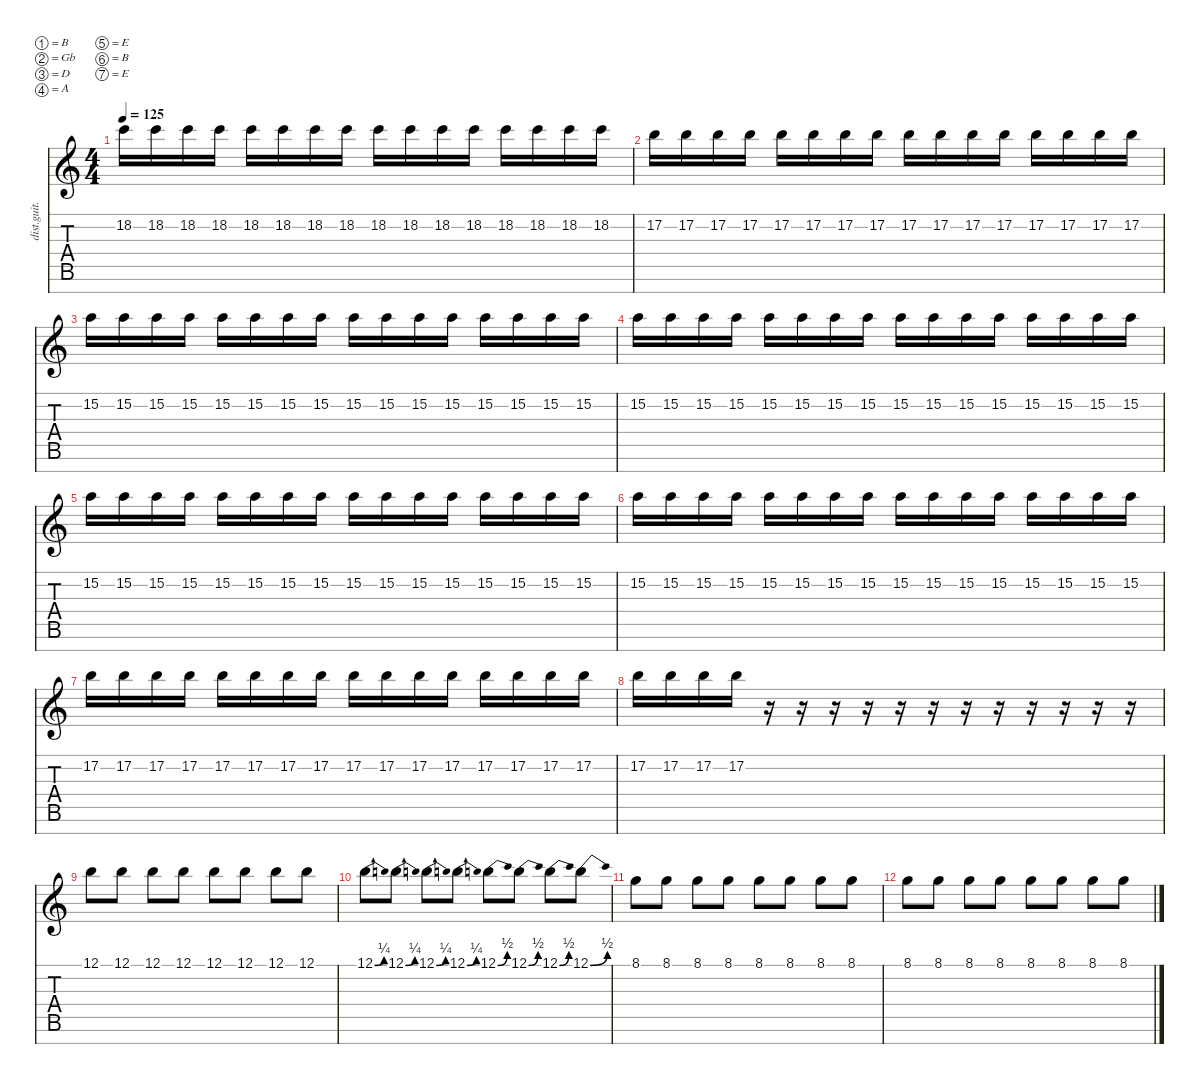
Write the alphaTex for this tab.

\defaultSystemsLayout 4
\hideDynamics
\bracketExtendMode nobrackets
\otherSystemsTrackNameOrientation horizontal
\track ("lead" "dist.guit.") {instrument distortionguitar}
\staff {score tabs}
\tuning (B3 Gb3 D3 A2 E2 B1 E1)
\ts (4 4)
\tempo 125
\clef g2
\ks c
18.2.16{dy mf beam Down} 18.2.16{beam Down} 18.2.16{beam Down} 18.2.16{beam Down} 18.2.16{beam Down} 18.2.16{beam Down} 18.2.16{beam Down} 18.2.16{beam Down} 18.2.16{beam Down} 18.2.16{beam Down} 18.2.16{beam Down} 18.2.16{beam Down} 18.2.16{beam Down} 18.2.16{beam Down} 18.2.16{beam Down} 18.2.16{beam Down} |
17.2.16{beam Down} 17.2.16{beam Down} 17.2.16{beam Down} 17.2.16{beam Down} 17.2.16{beam Down} 17.2.16{beam Down} 17.2.16{beam Down} 17.2.16{beam Down} 17.2.16{beam Down} 17.2.16{beam Down} 17.2.16{beam Down} 17.2.16{beam Down} 17.2.16{beam Down} 17.2.16{beam Down} 17.2.16{beam Down} 17.2.16{beam Down} |
15.2.16{beam Down} 15.2.16{beam Down} 15.2.16{beam Down} 15.2.16{beam Down} 15.2.16{beam Down} 15.2.16{beam Down} 15.2.16{beam Down} 15.2.16{beam Down} 15.2.16{beam Down} 15.2.16{beam Down} 15.2.16{beam Down} 15.2.16{beam Down} 15.2.16{beam Down} 15.2.16{beam Down} 15.2.16{beam Down} 15.2.16{beam Down} |
15.2.16{beam Down} 15.2.16{beam Down} 15.2.16{beam Down} 15.2.16{beam Down} 15.2.16{beam Down} 15.2.16{beam Down} 15.2.16{beam Down} 15.2.16{beam Down} 15.2.16{beam Down} 15.2.16{beam Down} 15.2.16{beam Down} 15.2.16{beam Down} 15.2.16{beam Down} 15.2.16{beam Down} 15.2.16{beam Down} 15.2.16{beam Down} |
15.2.16{beam Down} 15.2.16{beam Down} 15.2.16{beam Down} 15.2.16{beam Down} 15.2.16{beam Down} 15.2.16{beam Down} 15.2.16{beam Down} 15.2.16{beam Down} 15.2.16{beam Down} 15.2.16{beam Down} 15.2.16{beam Down} 15.2.16{beam Down} 15.2.16{beam Down} 15.2.16{beam Down} 15.2.16{beam Down} 15.2.16{beam Down} |
15.2.16{beam Down} 15.2.16{beam Down} 15.2.16{beam Down} 15.2.16{beam Down} 15.2.16{beam Down} 15.2.16{beam Down} 15.2.16{beam Down} 15.2.16{beam Down} 15.2.16{beam Down} 15.2.16{beam Down} 15.2.16{beam Down} 15.2.16{beam Down} 15.2.16{beam Down} 15.2.16{beam Down} 15.2.16{beam Down} 15.2.16{beam Down} |
17.2.16{beam Down} 17.2.16{beam Down} 17.2.16{beam Down} 17.2.16{beam Down} 17.2.16{beam Down} 17.2.16{beam Down} 17.2.16{beam Down} 17.2.16{beam Down} 17.2.16{beam Down} 17.2.16{beam Down} 17.2.16{beam Down} 17.2.16{beam Down} 17.2.16{beam Down} 17.2.16{beam Down} 17.2.16{beam Down} 17.2.16{beam Down} |
17.2.16{beam Down} 17.2.16{beam Down} 17.2.16{beam Down} 17.2.16{beam Down} r.16{beam Down} r.16{beam Down} r.16{beam Down} r.16{beam Down} r.16{beam Down} r.16{beam Down} r.16{beam Down} r.16{beam Down} r.16{beam Down} r.16{beam Down} r.16{beam Down} r.16{beam Down} |
12.1.8{beam Down} 12.1.8{beam Down} 12.1.8{beam Down} 12.1.8{beam Down} 12.1.8{beam Down} 12.1.8{beam Down} 12.1.8{beam Down} 12.1.8{beam Down} |
12.1{be (bend 0 0 15 1)}.8{beam Down} 12.1{be (bend 0 0 14.399999999999999 1)}.8{beam Down} 12.1{be (bend 0 0 15 1)}.8{beam Down} 12.1{be (bend 0 0 14.399999999999999 1)}.8{beam Down} 12.1{be (bend 0 0 15.6 2)}.8{beam Down} 12.1{be (bend 0 0 14.399999999999999 2)}.8{beam Down} 12.1{be (bend 0 0 16.2 2)}.8{beam Down} 12.1{be (bend 0 0 15 2)}.8{beam Down} |
8.1.8{beam Down} 8.1.8{beam Down} 8.1.8{beam Down} 8.1.8{beam Down} 8.1.8{beam Down} 8.1.8{beam Down} 8.1.8{beam Down} 8.1.8{beam Down} |
8.1.8{beam Down} 8.1.8{beam Down} 8.1.8{beam Down} 8.1.8{beam Down} 8.1.8{beam Down} 8.1.8{beam Down} 8.1.8{beam Down} 8.1.8{beam Down}
